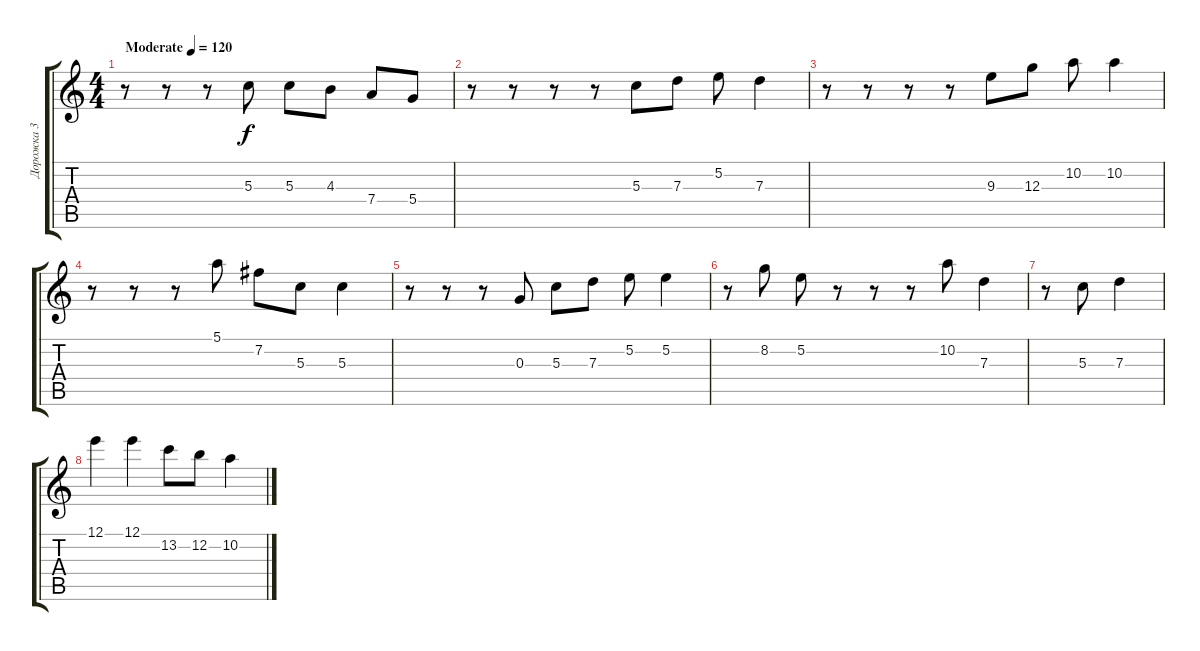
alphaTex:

\track ("Дорожка 3" "Дорожка 3") {instrument overdrivenguitar}
\staff {score tabs}
\tuning (E4 B3 G3 D3 A2 E2) {hide}
\ts (4 4)
\tempo (120 "Moderate")
\clef g2
\ks c
r.8{dy f instrument overdrivenguitar} r.8 r.8 5.3.8 5.3.8 4.3.8 7.4.8 5.4.8 |
r.8 r.8 r.8 r.8 5.3.8 7.3.8 5.2.8 7.3.4 |
r.8 r.8 r.8 r.8 9.3.8 12.3.8 10.2.8 10.2.4 |
r.8 r.8 r.8 5.1.8 7.2.8 5.3.8 5.3.4 |
r.8 r.8 r.8 0.3.8 5.3.8 7.3.8 5.2.8 5.2.4 |
r.8 8.2.8 5.2.8 r.8 r.8 r.8 10.2.8 7.3.4 |
r.8 5.3.8 7.3.4 |
12.1.4 12.1.4 13.2.8 12.2.8 10.2.4
